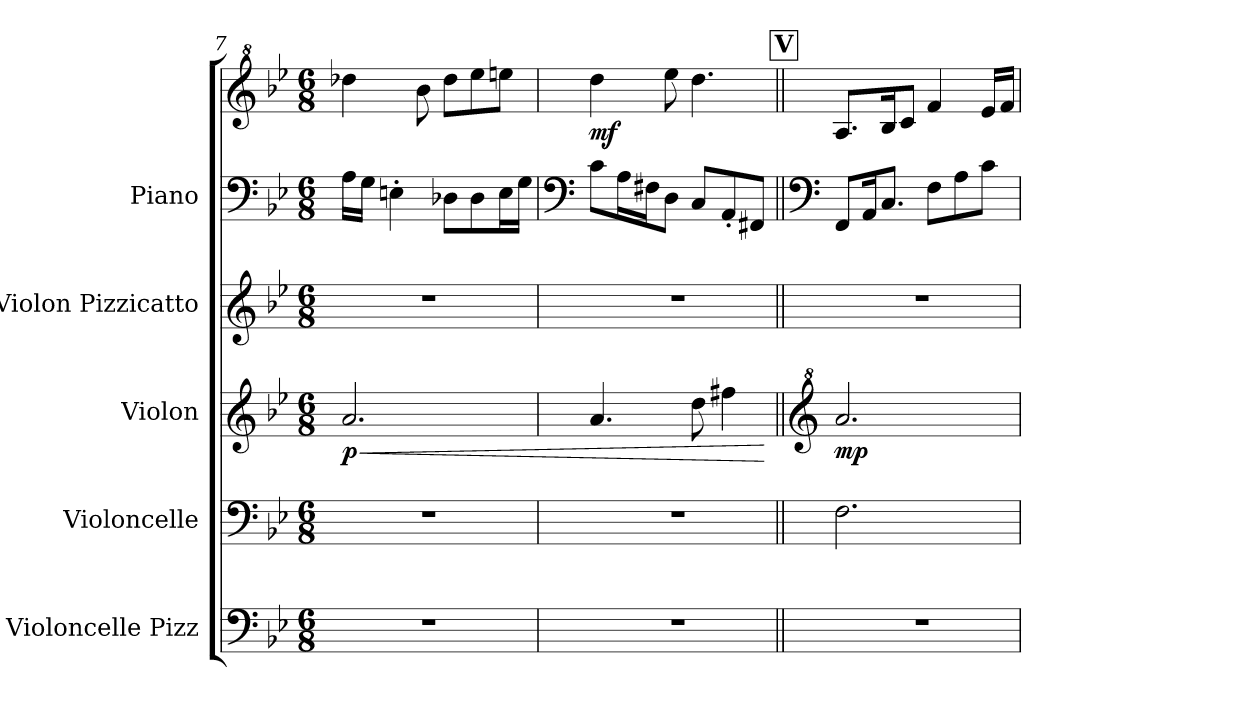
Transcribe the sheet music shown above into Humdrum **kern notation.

**kern	**kern	**kern	**dynam	**kern	**kern	**kern	**dynam
*part5	*part4	*part3	*part3	*part2	*part1	*part1	*part1
*staff6	*staff5	*staff4	*staff4	*staff3	*staff2	*staff1	*staff1/2
*I"Violoncelle Pizz	*I"Violoncelle	*I"Violon	*	*I"Violon Pizzicatto	*I"Piano	*	*
*I'Vlc Pizz	*I'Vlc	*I'Vln.	*	*I'Vln. Pizz.	*I'Pia.	*	*
*clefF4	*clefF4	*clefG2	*	*clefG2	*clefF4	*clefG^2	*
*k[b-e-]	*k[b-e-]	*k[b-e-]	*	*k[b-e-]	*k[b-e-]	*k[b-e-]	*
*M6/8	*M6/8	*M6/8	*	*M6/8	*M6/8	*M6/8	*
=7	=7	=7	=7	=7	=7	=7	=7
!	!	!	!LO:HP:b	!	!	!	!
!	!	!	!LO:DY:n=1:b	!	!	!	!
2.r	2.r	2.a/	< p	2.r	16A\LL	4ddd-X\	.
.	.	.	.	.	16G\JJ	.	.
.	.	.	.	.	4En'\	.	.
.	.	.	.	.	.	8bb-\	.
.	.	.	.	.	8D-X\L	8ddd-\L	.
.	.	.	.	.	8D-\	8eee-\	.
.	.	.	.	.	16E\L	8eeen\J	.
.	.	.	.	.	16G\JJ	.	.
=8	=8	=8	=8	=8	=8	=8	=8
*	*	*	*	*	*clefF4	*	*
!	!	!	!	!	!	!	!LO:DY:b
2.r	2.r	4.a/	.	2.r	8c\L	4ddd\	mf
.	.	.	.	.	16A\L	.	.
.	.	.	.	.	16F#X\J	.	.
.	.	.	.	.	8D\J	8eee-\	.
.	.	8dd\	.	.	8C/L	4.ddd\	.
.	.	4ff#X\	.	.	8AA'/	.	.
.	.	.	.	.	8FF#X/J	.	.
.	.	.	[	.	.	.	.
!!LO:REH:place=s1:a:B:fs=14:t=V
=9||	=9||	=9||	=9||	=9||	=9||	=9||	=9||
*	*	*clefG^2	*	*	*clefF4	*	*
!	!	!	!LO:DY:b	!	!	!	!
2.r	2.F\	2.aa/	mp	2.r	8FF/L	8.a/L	.
.	.	.	.	.	16AA/K	.	.
.	.	.	.	.	8.C/J	16b-/K	.
.	.	.	.	.	.	8cc/J	.
.	.	.	.	.	8F\L	4ff/	.
.	.	.	.	.	8A\	.	.
.	.	.	.	.	8c\J	16ee-/LL	.
.	.	.	.	.	.	16ff/JJ	.
=	=	=	=	=	=	=	=
*-	*-	*-	*-	*-	*-	*-	*-
